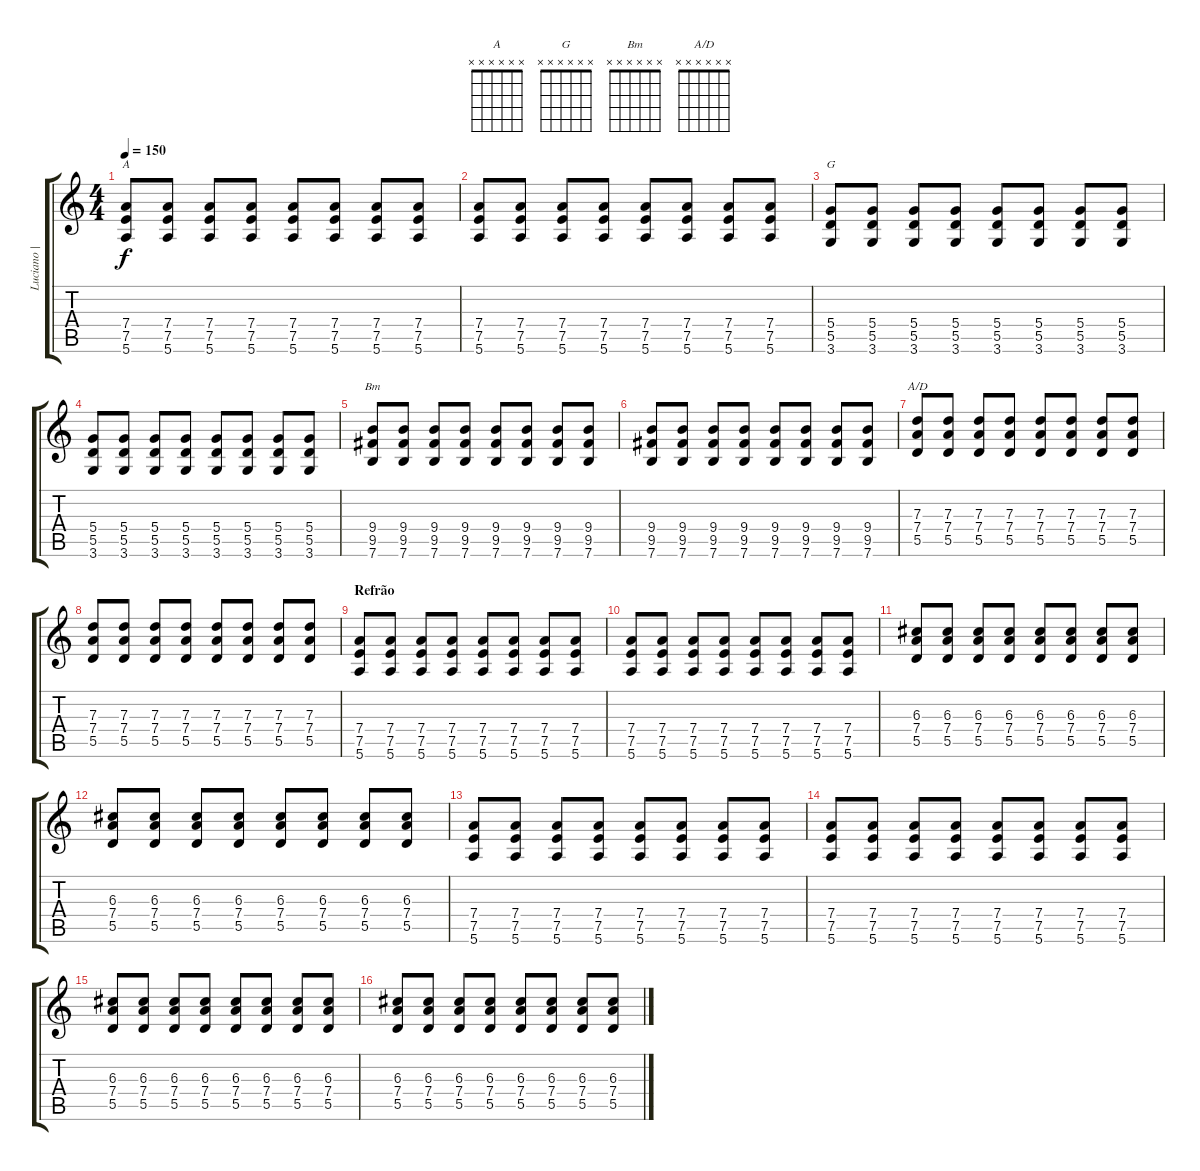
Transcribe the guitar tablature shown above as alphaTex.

\track ("Luciano | Guitarra" "Luciano | ") {instrument distortionguitar}
\staff {score tabs}
\tuning (E4 B3 G3 D3 A2 E2) {hide}
\chord ("A" x x x x x x)
\chord ("G" x x x x x x)
\chord ("Bm" x x x x x x)
\chord ("A/D" x x x x x x)
\ts (4 4)
\tempo 150
\clef g2
\ks c
(7.4 7.5 5.6).8{ch "A" dy f} (7.4 7.5 5.6).8 (7.4 7.5 5.6).8 (7.4 7.5 5.6).8 (7.4 7.5 5.6).8 (7.4 7.5 5.6).8 (7.4 7.5 5.6).8 (7.4 7.5 5.6).8 |
(7.4 7.5 5.6).8 (7.4 7.5 5.6).8 (7.4 7.5 5.6).8 (7.4 7.5 5.6).8 (7.4 7.5 5.6).8 (7.4 7.5 5.6).8 (7.4 7.5 5.6).8 (7.4 7.5 5.6).8 |
(5.4 5.5 3.6).8{ch "G"} (5.4 5.5 3.6).8 (5.4 5.5 3.6).8 (5.4 5.5 3.6).8 (5.4 5.5 3.6).8 (5.4 5.5 3.6).8 (5.4 5.5 3.6).8 (5.4 5.5 3.6).8 |
(5.4 5.5 3.6).8 (5.4 5.5 3.6).8 (5.4 5.5 3.6).8 (5.4 5.5 3.6).8 (5.4 5.5 3.6).8 (5.4 5.5 3.6).8 (5.4 5.5 3.6).8 (5.4 5.5 3.6).8 |
(9.4 9.5 7.6).8{ch "Bm"} (9.4 9.5 7.6).8 (9.4 9.5 7.6).8 (9.4 9.5 7.6).8 (9.4 9.5 7.6).8 (9.4 9.5 7.6).8 (9.4 9.5 7.6).8 (9.4 9.5 7.6).8 |
(9.4 9.5 7.6).8 (9.4 9.5 7.6).8 (9.4 9.5 7.6).8 (9.4 9.5 7.6).8 (9.4 9.5 7.6).8 (9.4 9.5 7.6).8 (9.4 9.5 7.6).8 (9.4 9.5 7.6).8 |
(7.3 7.4 5.5).8{ch "A/D"} (7.3 7.4 5.5).8 (7.3 7.4 5.5).8 (7.3 7.4 5.5).8 (7.3 7.4 5.5).8 (7.3 7.4 5.5).8 (7.3 7.4 5.5).8 (7.3 7.4 5.5).8 |
(7.3 7.4 5.5).8 (7.3 7.4 5.5).8 (7.3 7.4 5.5).8 (7.3 7.4 5.5).8 (7.3 7.4 5.5).8 (7.3 7.4 5.5).8 (7.3 7.4 5.5).8 (7.3 7.4 5.5).8 |
\section ("" "Refrão")
(7.4 7.5 5.6).8 (7.4 7.5 5.6).8 (7.4 7.5 5.6).8 (7.4 7.5 5.6).8 (7.4 7.5 5.6).8 (7.4 7.5 5.6).8 (7.4 7.5 5.6).8 (7.4 7.5 5.6).8 |
(7.4 7.5 5.6).8 (7.4 7.5 5.6).8 (7.4 7.5 5.6).8 (7.4 7.5 5.6).8 (7.4 7.5 5.6).8 (7.4 7.5 5.6).8 (7.4 7.5 5.6).8 (7.4 7.5 5.6).8 |
(6.3 7.4 5.5).8 (6.3 7.4 5.5).8 (6.3 7.4 5.5).8 (6.3 7.4 5.5).8 (6.3 7.4 5.5).8 (6.3 7.4 5.5).8 (6.3 7.4 5.5).8 (6.3 7.4 5.5).8 |
(6.3 7.4 5.5).8 (6.3 7.4 5.5).8 (6.3 7.4 5.5).8 (6.3 7.4 5.5).8 (6.3 7.4 5.5).8 (6.3 7.4 5.5).8 (6.3 7.4 5.5).8 (6.3 7.4 5.5).8 |
(7.4 7.5 5.6).8 (7.4 7.5 5.6).8 (7.4 7.5 5.6).8 (7.4 7.5 5.6).8 (7.4 7.5 5.6).8 (7.4 7.5 5.6).8 (7.4 7.5 5.6).8 (7.4 7.5 5.6).8 |
(7.4 7.5 5.6).8 (7.4 7.5 5.6).8 (7.4 7.5 5.6).8 (7.4 7.5 5.6).8 (7.4 7.5 5.6).8 (7.4 7.5 5.6).8 (7.4 7.5 5.6).8 (7.4 7.5 5.6).8 |
(6.3 7.4 5.5).8 (6.3 7.4 5.5).8 (6.3 7.4 5.5).8 (6.3 7.4 5.5).8 (6.3 7.4 5.5).8 (6.3 7.4 5.5).8 (6.3 7.4 5.5).8 (6.3 7.4 5.5).8 |
(6.3 7.4 5.5).8 (6.3 7.4 5.5).8 (6.3 7.4 5.5).8 (6.3 7.4 5.5).8 (6.3 7.4 5.5).8 (6.3 7.4 5.5).8 (6.3 7.4 5.5).8 (6.3 7.4 5.5).8
